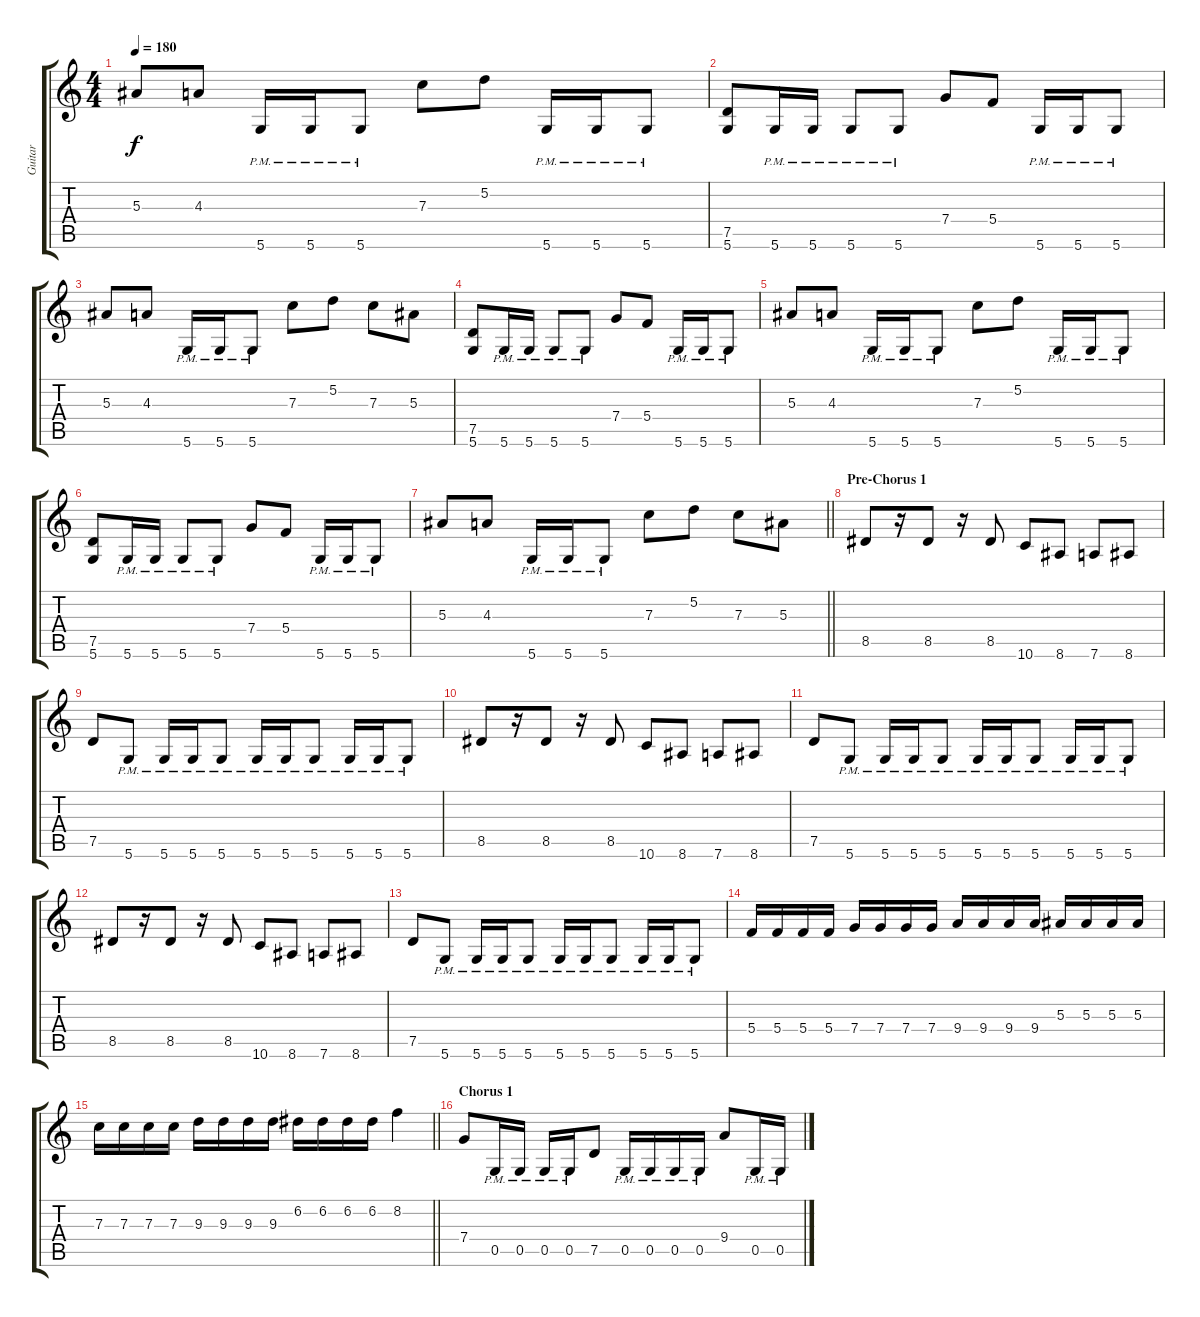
\track ("Guitar" "Guitar") {instrument overdrivenguitar}
\staff {score tabs}
\tuning (D4 A3 F3 C3 G2 D2) {hide}
\ts (4 4)
\tempo 180
\clef g2
\ks c
5.3.8{dy f} 4.3.8 5.6{pm}.16 5.6{pm}.16 5.6{pm}.8 7.3.8 5.2.8 5.6{pm}.16 5.6{pm}.16 5.6{pm}.8 |
(7.5 5.6).8 5.6{pm}.16 5.6{pm}.16 5.6{pm}.8 5.6{pm}.8 7.4.8 5.4.8 5.6{pm}.16 5.6{pm}.16 5.6{pm}.8 |
5.3.8 4.3.8 5.6{pm}.16 5.6{pm}.16 5.6{pm}.8 7.3.8 5.2.8 7.3.8 5.3.8 |
(7.5 5.6).8 5.6{pm}.16 5.6{pm}.16 5.6{pm}.8 5.6{pm}.8 7.4.8 5.4.8 5.6{pm}.16 5.6{pm}.16 5.6{pm}.8 |
5.3.8 4.3.8 5.6{pm}.16 5.6{pm}.16 5.6{pm}.8 7.3.8 5.2.8 5.6{pm}.16 5.6{pm}.16 5.6{pm}.8 |
(7.5 5.6).8 5.6{pm}.16 5.6{pm}.16 5.6{pm}.8 5.6{pm}.8 7.4.8 5.4.8 5.6{pm}.16 5.6{pm}.16 5.6{pm}.8 |
\barLineRight lightlight
5.3.8 4.3.8 5.6{pm}.16 5.6{pm}.16 5.6{pm}.8 7.3.8 5.2.8 7.3.8 5.3.8 |
\section ("" "Pre-Chorus 1")
8.5.8 r.16 8.5.8 r.16 8.5.8 10.6.8 8.6.8 7.6.8 8.6.8 |
7.5.8 5.6{pm}.8 5.6{pm}.16 5.6{pm}.16 5.6{pm}.8 5.6{pm}.16 5.6{pm}.16 5.6{pm}.8 5.6{pm}.16 5.6{pm}.16 5.6{pm}.8 |
8.5.8 r.16 8.5.8 r.16 8.5.8 10.6.8 8.6.8 7.6.8 8.6.8 |
7.5.8 5.6{pm}.8 5.6{pm}.16 5.6{pm}.16 5.6{pm}.8 5.6{pm}.16 5.6{pm}.16 5.6{pm}.8 5.6{pm}.16 5.6{pm}.16 5.6{pm}.8 |
8.5.8 r.16 8.5.8 r.16 8.5.8 10.6.8 8.6.8 7.6.8 8.6.8 |
7.5.8 5.6{pm}.8 5.6{pm}.16 5.6{pm}.16 5.6{pm}.8 5.6{pm}.16 5.6{pm}.16 5.6{pm}.8 5.6{pm}.16 5.6{pm}.16 5.6{pm}.8 |
5.4.16 5.4.16 5.4.16 5.4.16 7.4.16 7.4.16 7.4.16 7.4.16 9.4.16 9.4.16 9.4.16 9.4.16 5.3.16 5.3.16 5.3.16 5.3.16 |
\barLineRight lightlight
7.3.16 7.3.16 7.3.16 7.3.16 9.3.16 9.3.16 9.3.16 9.3.16 6.2.16 6.2.16 6.2.16 6.2.16 8.2.4 |
\section ("" "Chorus 1")
7.4.8 0.5{pm}.16 0.5{pm}.16 0.5{pm}.16 0.5{pm}.16 7.5.8 0.5{pm}.16 0.5{pm}.16 0.5{pm}.16 0.5{pm}.16 9.4.8 0.5{pm}.16 0.5{pm}.16
